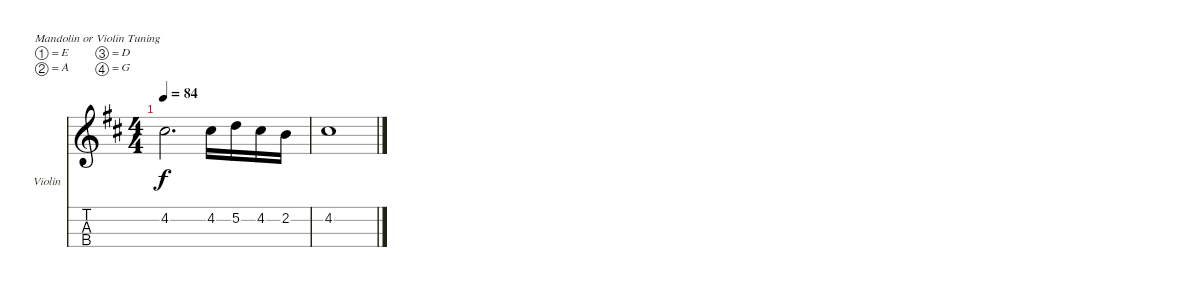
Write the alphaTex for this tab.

\bracketExtendMode nobrackets
\firstSystemTrackNameOrientation horizontal
\otherSystemsTrackNameOrientation horizontal
\defaultBarNumberDisplay FirstOfSystem
\track ("Violin" "Violin") {instrument violin}
\staff {score tabs}
\tuning (E5 A4 D4 G3)
\ts (4 4)
\tempo 84
\clef g2
\scale
0.333333
\ks d
4.2.2{d dy f} 4.2.16 5.2.16 4.2.16 2.2.16 |
4.2.1
